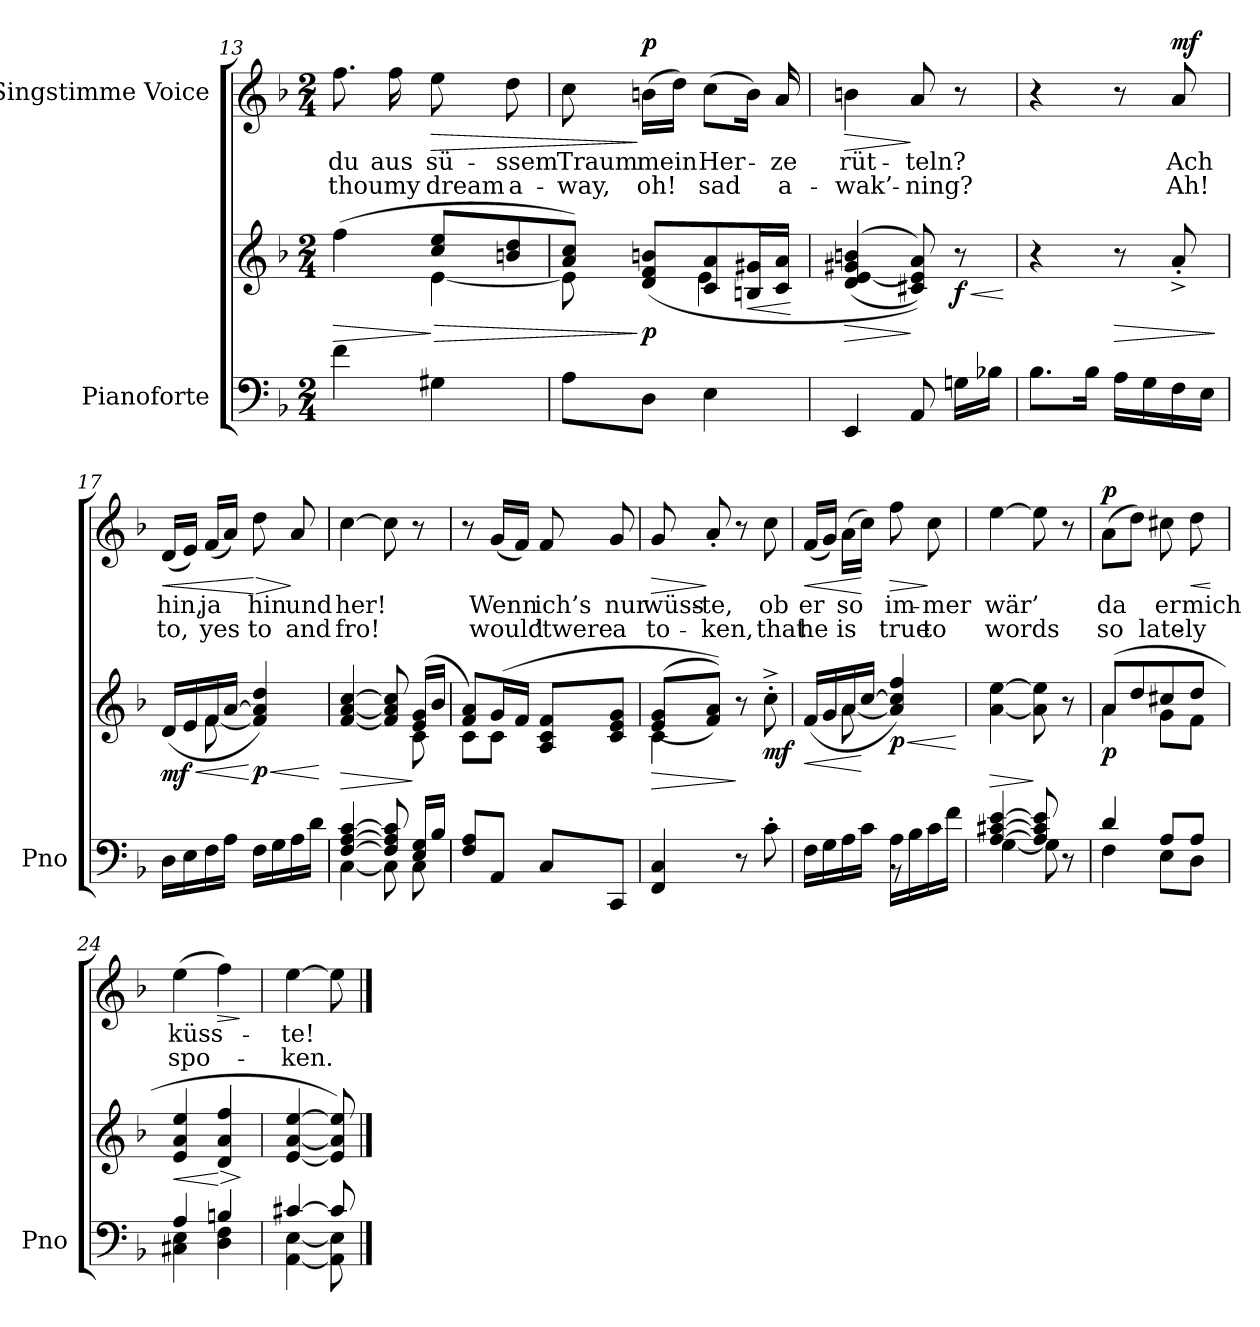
**kern	**kern	**dynam	**kern	**text	**text	**dynam
*part2	*part2	*part2	*part1	*part1	*part1	*part1
*staff3	*staff2	*staff2/3	*staff1	*staff1	*staff1	*staff1
*I"Pianoforte	*	*	*I"Singstimme Voice	*	*	*
*I'Pno	*	*	*	*	*	*
*clefF4	*clefG2	*	*clefG2	*	*	*
*k[b-]	*k[b-]	*	*k[b-]	*	*	*
*M2/4	*M2/4	*	*M2/4	*	*	*
=13	=13	=13	=13	=13	=13	=13
!	!	!LO:HP:b	!	!	!	!
*	*^	*	*	*	*	*
4f\	(4ff\	4ryy	>	8.ff\	du	thou	.
.	.	.	.	16ff\	aus	my	.
!	!	!	!LO:HP:n=1:b	!	!	!	!LO:HP:b
4G#X\	8cc/ 8ee/L	[4e\	] >	8ee\	sü-	dream	>
.	8bn/ 8dd/	.	.	8dd\	-ssem	a-	.
=14	=14	=14	=14	=14	=14	=14	=14
8A\L	8a/ 8cc/J)	8e\]	.	8cc\	Traum	-way,	.
!	!	!	!LO:DY:n=1:b	!	!	!	!LO:DY:n=1:a
8D\J	(8d/ 8f/ 8bn/L	8ryy	] p	(16bn\LL	mein	oh!	] p
.	.	.	.	16dd\JJ)	.	.	.
4E\	8c/ 8a/	4e\	.	(8cc\L	Her-	sad	.
!	!	!	!LO:HP:b	!	!	!	!
.	16Bn/ 16g#X/L	.	<	16b\Jk)	.	.	.
.	16c/ 16a/JJ	.	.	16a/	-ze	a-	.
*	*v	*v	*	*	*	*	*
.	.	[	.	.	.	.
=15	=15	=15	=15	=15	=15	=15
!	!	!LO:HP:b	!	!	!	!LO:HP:b
4EE/	(>(<4d/ [4e/ 4g#X/ 4bn/	>	4bn\	rüt-	-wak’-	>
8AA/	8c#X/ 8e/] 8a/)))	]	8a/	-teln?	-ning?	]
!	!	!LO:HP:b	!	!	!	!
!	!	!LO:DY:n=1:b	!	!	!	!
16Gn\LL	8r	< f	8r	.	.	.
16B-X\JJ	.	.	.	.	.	.
.	.	[	.	.	.	.
=16	=16	=16	=16	=16	=16	=16
8.B-\L	4r	.	4r	.	.	.
16B-\Jk	.	.	.	.	.	.
!	!	!LO:HP:b	!	!	!	!
16A\LL	8r	>	8r	.	.	.
16G\	.	.	.	.	.	.
!	!	!	!	!	!	!LO:DY:a
16F\	8a'^/	.	8a/	Ach	Ah!	mf
16E\JJ	.	.	.	.	.	.
.	.	]	.	.	.	.
=17	=17	=17	=17	=17	=17	=17
!	!	!LO:HP:b	!	!	!	!LO:HP:b
*	*^	*	*	*	*	*
!	!	!	!LO:DY:n=1:b	!	!	!	!
16D\LL	(16d/LL	8ryy	< mf	(16d/LL	hin,	to,	<
16E\	16e/	.	.	16e/JJ)	.	.	.
16F\	16f/	[8f\	.	(16f/LL	ja	yes	.
16A\JJ	[16a/JJ	.	.	16a/JJ)	.	.	.
!	!	!	!LO:HP:n=1:b	!	!	!	!LO:HP:n=1:b
!	!	!	!LO:DY:n=2:b	!	!	!	!
16F\LL	4f/] 4a/] 4dd/)	4ryy	[ < p	8dd\	hin	to	[ >
16G\	.	.	.	.	.	.	.
16A\	.	.	.	8a/	und	and	]
16d\JJ	.	.	.	.	.	.	.
*	*v	*v	*	*	*	*	*
.	.	[	.	.	.	.
=18	=18	=18	=18	=18	=18	=18
*^	*	*	*	*	*	*
!	!	!	!LO:HP:b	!	!	!	!
*	*	*^	*	*	*	*	*
[<4F/ [4A/ [4c/	[4C\	[4f/ [4a/ [4cc/	4.ryy	>	[4cc\	her!	fro!	.
8F/] 8A/] 8c/]	8C\]	8f/] 8a/] 8cc/]	.	.	8cc\]	.	.	.
8C\	16E/ 16G/LL	(16e/ 16g/LL	8c\	]	8r	.	.	.
.	16B-/JJ	16b-/JJ	.	.	.	.	.	.
*v	*v	*	*	*	*	*	*	*
=19	=19	=19	=19	=19	=19	=19	=19
8F/ 8A/L	8f/ 8a/L)	8c\L	.	8r	.	.	.
8AA/J	(16g/L	8c\J	.	(16g/LL	Wenn	would	.
.	16f/JJ	.	.	16f/JJ)	.	.	.
8C/L	8A/ 8c/ 8f/L	4ryy	.	8f/	ich’s	’twere	.
8CC/J	8c/ 8e/ 8g/J	.	.	8g/	nur	a	.
=20	=20	=20	=20	=20	=20	=20	=20
!	!	!	!LO:HP:b	!	!	!	!LO:HP:b
4FF/ 4C/	((>8e/ 8g/L	4c\	>	8g/	wüss-	to-	>
.	8f/ 8a/J)))	.	.	8a'>/	-te,	-ken,	]
8r	8r	4ryy	]	8r	.	.	.
!	!	!	!LO:DY:b	!	!	!	!
8c'\	8cc'^<\	.	mf	8cc\	ob	that	.
=21	=21	=21	=21	=21	=21	=21	=21
*^	*	*	*	*	*	*	*
!	!	!	!	!LO:HP:b	!	!	!	!LO:HP:b
16F\LL	4ryy	(16f/LL	8ryy	<	(16f/LL	er	he	<
16G\	.	16g/	.	.	16g/JJ)	.	.	.
16A\	.	16a/	[8a\	.	(16a\LL	so	is	.
16c\JJ	.	[16cc/JJ	.	[	16cc\JJ)	.	.	[
!	!	!	!	!LO:HP:b	!	!	!	!LO:HP:b
!	!	!	!	!LO:DY:n=1:b	!	!	!	!
16A\LL	8r	4a/] 4cc/] 4ff/)	4ryy	< p	8ff\	im-	true	>
16B-\	.	.	.	.	.	.	.	.
16c\	8ryy	.	.	.	8cc\	-mer	to	]
16f\JJ	.	.	.	.	.	.	.	.
*v	*v	*	*	*	*	*	*	*
*	*v	*v	*	*	*	*	*
.	.	[	.	.	.	.
=22	=22	=22	=22	=22	=22	=22
*^	*	*	*	*	*	*
!	!	!	!LO:HP:b	!	!	!	!
[4A/ [4c#X/ [4e/	[4G\	[4a\ [4ee\	>	[4ee\	wär’	words	.
8A/] 8c#/] 8e/]	8G\]	8a\] 8ee\]	]	8ee\]	.	.	.
8r	8ryy	8r	.	8r	.	.	.
=23	=23	=23	=23	=23	=23	=23	=23
*	*	*^	*	*	*	*	*
!	!	!	!	!LO:DY:b	!	!	!	!LO:DY:a
4d/	4F\	(8a/L	4a\	p	(8a\L	da	so	p
.	.	8dd/	.	.	8dd\J)	.	.	.
8A/L	8E\L	8cc#X/	8g\L	.	8cc#X\	er	late-	.
!	!	!	!	!	!	!	!	!LO:HP:b
8A/J	8D\J	8dd/J	8f\J	.	8dd\	mich	-ly	<
*v	*v	*	*	*	*	*	*	*
*	*v	*v	*	*	*	*	*
.	.	.	.	.	.	[
=24	=24	=24	=24	=24	=24	=24
*^	*	*	*	*	*	*
!	!	!	!LO:HP:b	!	!	!	!
4A/	4C#X\ 4E\	4e/ 4a/ 4ee/	<	(4ee\	küss-	spo-	.
!	!	!	!LO:HP:n=1:b	!	!	!	!LO:HP:b
4Bn/	4D\ 4F\	4d/ 4a/ 4ff/	[ >	4ff\)	.	.	>
*v	*v	*	*	*	*	*	*
.	.	]	.	.	.	]
=25	=25	=25	=25	=25	=25	=25
*^	*	*	*	*	*	*
[4c#X/	[4AA\ [>4E\	[4e/ [4a/ [4ee/	.	[4ee\	-te!	-ken.	.
8c#/]	8AA\] 8E\]	8e/] 8a/] 8ee/])	.	8ee\]	.	.	.
*v	*v	*	*	*	*	*	*
==	==	==	==	==	==	==
*-	*-	*-	*-	*-	*-	*-
